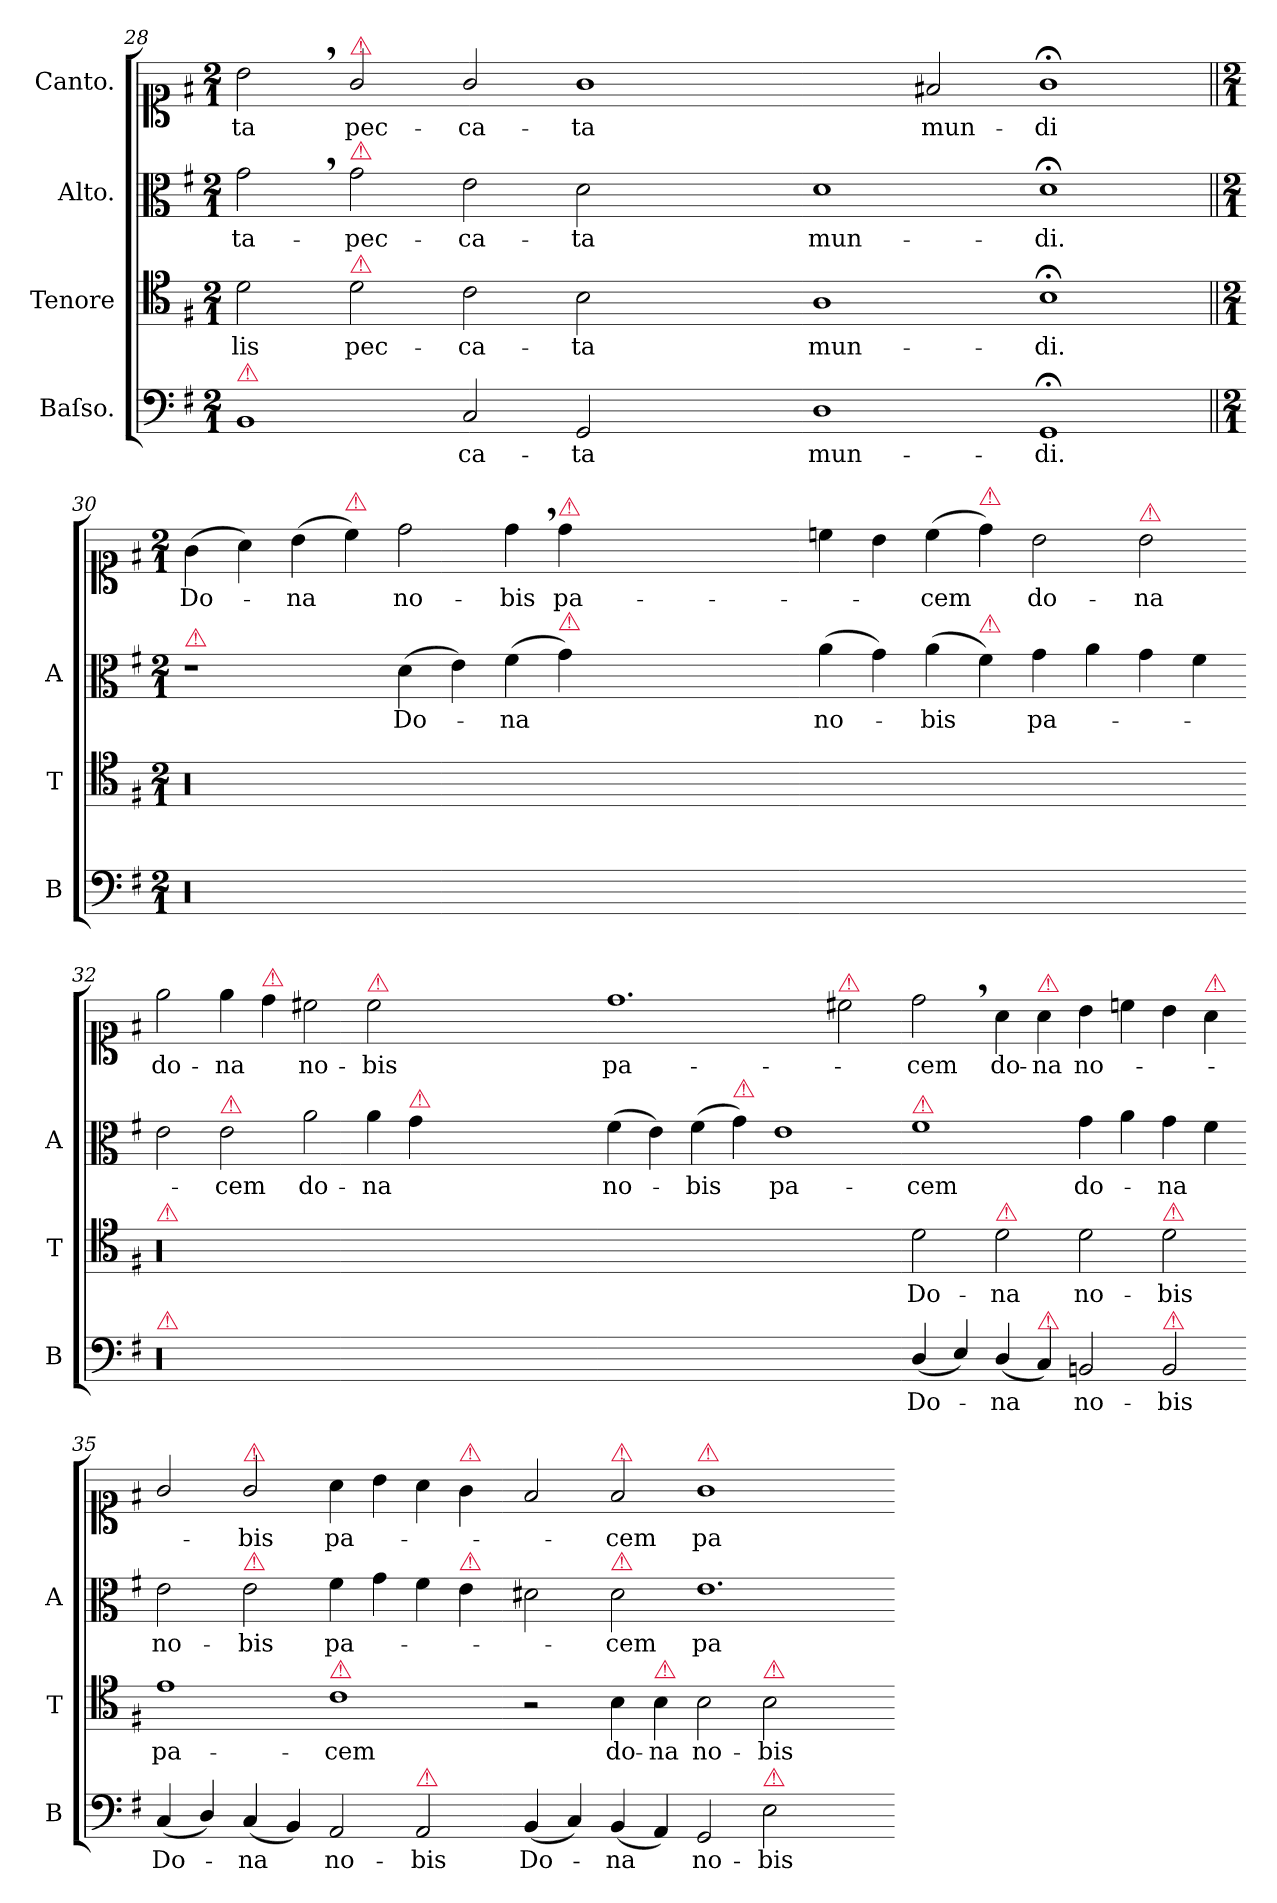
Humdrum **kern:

**kern	**text	**kern	**text	**kern	**text	**kern	**text
*part4	*part4	*part3	*part3	*part2	*part2	*part1	*part1
*staff4	*staff4	*staff3	*staff3	*staff2	*staff2	*staff1	*staff1
*I"Baſso.	*	*I"Tenore	*	*I"Alto.	*	*I"Canto.	*
*I'B	*	*I'T	*	*I'A	*	*	*
*clefF4	*	*clefC4	*	*clefC3	*	*clefC1	*
*k[f#]	*	*k[f#]	*	*k[f#]	*	*k[f#]	*
*G:	*	*G:	*	*G:	*	*G:	*
*M2/1	*	*M2/1	*	*M2/1	*	*M2/1	*
=28	=28	=28	=28	=28	=28	=28	=28
!LO:TX:a:color=crimson:t=⚠	!	!	!	!	!	!	!
1BB	.	2d\	-lis	2g,\	-ta-	2b,\	-ta
!	!	!	!	!	!	!LO:TX:a:color=crimson:t=⚠	!
!	!	!	!	!LO:TX:a:color=crimson:t=⚠	!	!	!
!	!	!LO:TX:a:color=crimson:t=⚠	!	!	!	!	!
.	.	2d\	pec-	2g\	pec-	2g/	pec-
2C/	-ca-	2c\	-ca-	2e\	-ca-	2g/	-ca-
2GG/	-ta	2B\	-ta	2d\	-ta	1g\	-ta
2ryy	.	2ryy	.	2ryy	.	.	.
=29-	=29-	=29-	=29-	=29-	=29-	=29-	=29-
1D	mun-	1A	mun-	1d	mun-	2ryy	.
.	.	.	.	.	.	2f#X/	mun-
1GG;<	-di.	1B;<	-di.	1d;<	-di.	1g;<	-di
=30||	=30||	=30||	=30||	=30||	=30||	=30||	=30||
*M2/1	*	*M2/1	*	*M2/1	*	*M2/1	*
!	!	!	!	!LO:TX:a:color=crimson:t=⚠	!	!	!
00r	.	00r	.	1r	.	(4g\	Do-
.	.	.	.	.	.	4a\)	.
.	.	.	.	.	.	(4b\	-na
!	!	!	!	!	!	!LO:TX:a:color=crimson:t=⚠	!
.	.	.	.	.	.	4cc\)	.
.	.	.	.	(4d\	Do-	2dd\	no-
.	.	.	.	4e\)	.	.	.
.	.	.	.	(4f#\	-na	4dd,\	-bis
!	!	!	!	!	!	!LO:TX:a:color=crimson:t=⚠	!
!	!	!	!	!LO:TX:a:color=crimson:t=⚠	!	!	!
.	.	.	.	4g\)	.	4dd\	pa-
.	.	.	.	0ryy	.	0ryy	.
=31-	=31-	=31-	=31-	=31-	=31-	=31-	=31-
0ryy	.	0ryy	.	(4a\	no-	4ccn\	.
.	.	.	.	4g\)	.	4b\	.
.	.	.	.	(4a\	bis	(4cc\	-cem
!	!	!	!	!	!	!LO:TX:a:color=crimson:t=⚠	!
!	!	!	!	!LO:TX:a:color=crimson:t=⚠	!	!	!
.	.	.	.	4f#\)	.	4dd\)	.
.	.	.	.	4g\	pa-	2b\	do-
.	.	.	.	4a\	.	.	.
!	!	!	!	!	!	!LO:TX:a:color=crimson:t=⚠	!
.	.	.	.	4g\	.	2b\	-na
.	.	.	.	4f#\	.	.	.
=32-	=32-	=32-	=32-	=32-	=32-	=32-	=32-
!	!	!LO:TX:a:color=crimson:t=⚠	!	!	!	!	!
!LO:TX:a:color=crimson:t=⚠	!	!	!	!	!	!	!
!	!	!	!	!	!	!	!LO:LY:i
00r	.	00r	.	2e\	.	2ee\	do-
!	!	!	!	!LO:TX:a:color=crimson:t=⚠	!	!	!
!	!	!	!	!	!	!	!LO:LY:i
.	.	.	.	2e\	-cem	4ee\	-na
!	!	!	!	!	!	!LO:TX:a:color=crimson:t=⚠	!
.	.	.	.	.	.	4dd\	.
.	.	.	.	2a\	do-	2cc#X\	no-
!	!	!	!	!	!	!LO:TX:a:color=crimson:t=⚠	!
.	.	.	.	4a\	-na	2cc#\	-bis
!	!	!	!	!LO:TX:a:color=crimson:t=⚠	!	!	!
.	.	.	.	4g\	.	.	.
.	.	.	.	0ryy	.	0ryy	.
=33-	=33-	=33-	=33-	=33-	=33-	=33-	=33-
0ryy	.	0ryy	.	(4f#\	no-	1.dd	pa-
.	.	.	.	4e\)	.	.	.
.	.	.	.	(4f#\	-bis	.	.
!	!	!	!	!LO:TX:a:color=crimson:t=⚠	!	!	!
.	.	.	.	4g\)	.	.	.
.	.	.	.	1e	pa-	.	.
!	!	!	!	!	!	!LO:TX:a:color=crimson:t=⚠	!
.	.	.	.	.	.	2cc#X\	.
=34-	=34-	=34-	=34-	=34-	=34-	=34-	=34-
!	!	!	!	!LO:TX:a:color=crimson:t=⚠	!	!	!
(4D/	Do-	2d\	Do-	1f#	-cem	2dd,\	-cem
4E/)	.	.	.	.	.	.	.
!	!	!LO:TX:a:color=crimson:t=⚠	!	!	!	!	!
(4D/	-na	2d\	-na	.	.	4a\	do-
!	!	!	!	!	!	!LO:TX:a:color=crimson:t=⚠	!
!LO:TX:a:color=crimson:t=⚠	!	!	!	!	!	!	!
4C/)	.	.	.	.	.	4a\	-na
2BBn/	no-	2d\	no-	4g\	do-	4b\	no-
.	.	.	.	4a\	.	4ccn\	.
!	!	!LO:TX:a:color=crimson:t=⚠	!	!	!	!	!
!LO:TX:a:color=crimson:t=⚠	!	!	!	!	!	!	!
2BB/	-bis	2d\	-bis	4g\	-na	4b\	.
!	!	!	!	!	!	!LO:TX:a:color=crimson:t=⚠	!
.	.	.	.	4f#\	.	4a\	.
=35-	=35-	=35-	=35-	=35-	=35-	=35-	=35-
!	!LO:LY:i	!	!	!	!	!	!
(4C/	Do-	1e	pa-	2e\	no-	2g/	.
4D/)	.	.	.	.	.	.	.
!	!	!	!	!	!	!LO:TX:a:color=crimson:t=⚠	!
!	!	!	!	!LO:TX:a:color=crimson:t=⚠	!	!	!
!	!LO:LY:i	!	!	!	!	!	!
(4C/	-na	.	.	2e\	-bis	2g/	-bis
4BB/)	.	.	.	.	.	.	.
!	!	!LO:TX:a:color=crimson:t=⚠	!	!	!	!	!
!	!LO:LY:i	!	!	!	!	!	!
2AA/	no-	1c	-cem	4f#\	pa-	4a\	pa-
.	.	.	.	4g\	.	4b\	.
!LO:TX:a:color=crimson:t=⚠	!	!	!	!	!	!	!
!	!LO:LY:i	!	!	!	!	!	!
2AA/	-bis	.	.	4f#\	.	4a\	.
!	!	!	!	!	!	!LO:TX:a:color=crimson:t=⚠	!
!	!	!	!	!LO:TX:a:color=crimson:t=⚠	!	!	!
.	.	.	.	4e\	.	4g\	.
=36-	=36-	=36-	=36-	=36-	=36-	=36-	=36-
(4BB/	Do-	2r	.	2d#X\	.	2f#/	.
4C/)	.	.	.	.	.	.	.
!	!	!	!	!	!	!LO:TX:a:color=crimson:t=⚠	!
!	!	!	!	!LO:TX:a:color=crimson:t=⚠	!	!	!
(4BB/	-na	4B\	do-	2d#\	-cem	2f#/	-cem
!	!	!LO:TX:a:color=crimson:t=⚠	!	!	!	!	!
4AA/)	.	4B\	-na	.	.	.	.
!	!	!	!	!	!	!LO:TX:a:color=crimson:t=⚠	!
2GG/	no-	2B\	no-	1.e	pa-	1g	pa-
!	!	!LO:TX:a:color=crimson:t=⚠	!	!	!	!	!
!LO:TX:a:color=crimson:t=⚠	!	!	!	!	!	!	!
2E\	-bis	2B\	-bis	.	.	.	.
2ryy	.	2ryy	.	.	.	2ryy	.
=-	=-	=-	=-	=-	=-	=-	=-
*-	*-	*-	*-	*-	*-	*-	*-
